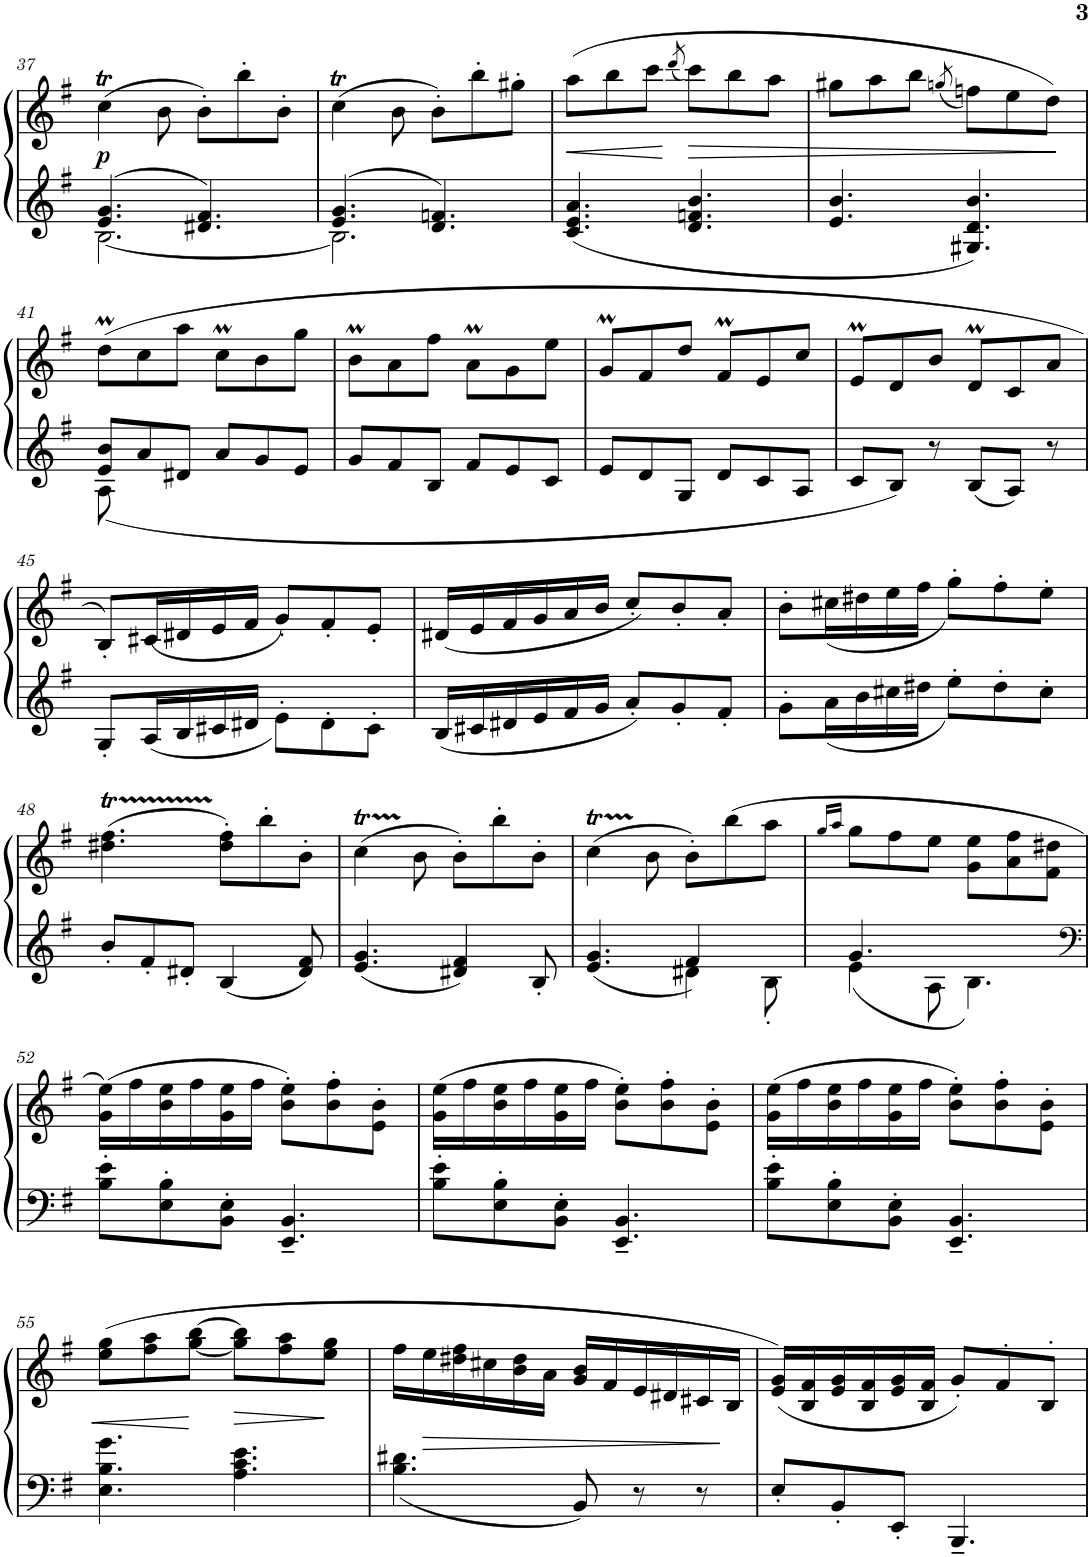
**kern	**kern	**dynam
*part1	*part1	*part1
*staff2	*staff1	*staff1/2
*I"Piano	*	*
*I'Piano	*	*
!!LO:PB:g=z
*clefG2	*clefG2	*
*k[f#]	*k[f#]	*
*M6/8	*M6/8	*
=37	=37	=37
*^	*	*
!	!	!	!LO:DY:b
4.e/ 4.g/	[2.B\	(4cc>\	p
.	.	8b\	.
4.d#X/ 4.f#/	.	8b'\L)	.
.	.	8bb'\	.
.	.	8b'\J	.
=38	=38	=38	=38
4.e/ 4.g/	2.B\]	(4ccT\	.
.	.	8b\	.
4.d/ 4.fn/	.	8b'\L)	.
.	.	8bb'\	.
.	.	8gg#X'\J	.
*v	*v	*	*
=39	=39	=39
!	!	!LO:HP:b
4.c/ 4.e/ 4.a/	(8aa\L	<
.	8bb\	.
.	8ccc\J	.
.	(8qddd/	.
4.d/ 4.fn/ 4.b/	8ccc\L)	[
.	8bb\	.
.	8aa\J	.
=40	=40	=40
4.e/ 4.b/	8gg#X\L	.
.	8aa\	.
.	8bb\J	.
.	(<8qggn/	.
4.G#X/ 4.d/ 4.b/	8ffn\L)	.
.	8ee\	.
.	8dd\J)	.
!!LO:LB:g=z
=41	=41	=41
*^	*	*
8e/ 8b/L	8A\	(8ddM\L	.
8a/	2ryy	8cc\	.
8d#X/J	.	8aa\J	.
8a/L	.	8ccM\L	.
8g/	.	8b\	.
8e/J	8ryy	8gg\J	.
*v	*v	*	*
=42	=42	=42
8g/L	8bm\L	.
8f#/	8a\	.
8B/J	8ff#\J	.
8f#/L	8aM\L	.
8e/	8g\	.
8c/J	8ee\J	.
=43	=43	=43
8e/L	8gM/L	.
8d/	8f#/	.
8G/J	8dd/J	.
8d/L	8f#m/L	.
8c/	8e/	.
8A/J	8cc/J	.
=44	=44	=44
8c/L	8eM/L	.
8B/J	8d/	.
8r	8b/J	.
8B/L	8dM/L	.
8A/J	8c/	.
8r	8a/J	.
!!LO:LB:g=z
=45	=45	=45
*^	*^	*
4.ryy	8G'/L	8B'/L)	4.ryy	.
.	16A/L	(16c#X/L	.	.
.	16B/	16d#X/	.	.
.	16c#X/	16e/	.	.
.	16d#X/JJ	16f#/JJ	.	.
8e'\L	4.ryy	4.ryy	8g'/L)	.
8d#'\	.	.	8f#'/	.
8c#'\J	.	.	8e'/J	.
*v	*v	*	*	*
*	*v	*v	*
=46	=46	=46
16B/LL	16d#X/LL	.
16c#X/	(<16e/	.
16d#X/	16f#/	.
16e/	16g/	.
16f#/	16a/	.
16g/JJ	16b/JJ	.
8a'/L	8cc'/L)	.
8g'/	8b'/	.
8f#'/J	8a'/J	.
=47	=47	=47
8g'\L	8b'\L	.
16a\L	(<16cc#X\L	.
16b\	16dd#X\	.
16cc#X\	16ee\	.
16dd#X\JJ	16ff#\JJ	.
8ee'\L	8gg'\L)	.
8dd#'\	8ff#'\	.
8cc#'\J	8ee'\J	.
!!LO:LB:g=z
=48	=48	=48
8b'/L	(4.dd#X\T 4.ff#\T	.
8f#'/	.	.
8d#X'/J	.	.
4B/	8dd#\' 8ff#\'L)	.
.	8bb'\	.
8d#/ 8f#/	8b'\J	.
=49	=49	=49
*^	*	*
4.e/ 4.g/	4.ryy	(4ccT\	.
.	.	8b\	.
4f#/	4d#X/	8b'\L)	.
.	.	8bb'\	.
8ryy	8B'</	8b'\J	.
=50	=50	=50	=50
4.e/ 4.g/	4.ryy	(4ccT\	.
.	.	8b\	.
4f#/	4d#X\	8b'\L)	.
.	.	(8bb\	.
8ryy	8B'<\	8aa\J	.
=51	=51	=51	=51
.	.	16qgg/LL	.
.	.	16qaa/JJ	.
4.g/	4e\	8gg\L	.
.	.	8ff#\	.
.	8A\	8ee\J	.
4ryy	4.B\	8g\ 8ee\L	.
.	.	8a\ 8ff#\	.
8ryy	.	8f#\ 8dd#X\J	.
*v	*v	*	*
!!LO:LB:g=z
=52	=52	=52
*clefF4	*	*
8B\' 8e\'L	(>16g\ 16ee\LL)	.
.	16ff#\	.
8E\' 8B\'	16b\ 16ee\	.
.	16ff#\	.
8BB\' 8E\'J	16g\ 16ee\	.
.	16ff#\JJ	.
4.EE/~ 4.BB/~	8b\' 8ee\'L)	.
.	8b\' 8ff#\'	.
.	8e\' 8b\'J	.
=53	=53	=53
8B\' 8e\'L	(>16g\ 16ee\LL	.
.	16ff#\	.
8E\' 8B\'	16b\ 16ee\	.
.	16ff#\	.
8BB\' 8E\'J	16g\ 16ee\	.
.	16ff#\JJ	.
4.EE/~ 4.BB/~	8b\' 8ee\'L)	.
.	8b\' 8ff#\'	.
.	8e\' 8b\'J	.
=54	=54	=54
8B\' 8e\'L	(>16g\ 16ee\LL	.
.	16ff#\	.
8E\' 8B\'	16b\ 16ee\	.
.	16ff#\	.
8BB\' 8E\'J	16g\ 16ee\	.
.	16ff#\JJ	.
4.EE/~ 4.BB/~	8b\' 8ee\'L)	.
.	8b\' 8ff#\'	.
.	8e\' 8b\'J	.
!!LO:LB:g=z
=55	=55	=55
!	!	!LO:HP:b
4.E\ 4.B\ 4.g\	(8ee\ 8gg\L	<
.	8ff#\ 8aa\	.
.	[<8gg\ [>8bb\J	[
!	!	!LO:HP:b
4.A\ 4.c\ 4.e\	8gg\] 8bb\]L	>
.	8ff#\ 8aa\	.
.	8ee\ 8gg\J	.
.	.	]
=56	=56	=56
4.B\ 4.d#X\	16ff#\LL	.
!	!	!LO:HP:b
.	16ee\	>
.	16dd#X\ 16ff#\	.
.	16cc#X\	.
.	16b\ 16dd#\	.
.	16a\JJ	.
8BB/	16g/ 16b/LL	.
.	16f#/	.
8r	16e/	.
.	16d#X/	.
8r	16c#X/	.
.	16B/JJ	]
=57	=57	=57
8E'/L	(16e/ 16g/LL)	.
.	16B/ 16f#/	.
8BB'/	16e/ 16g/	.
.	16B/ 16f#/	.
8EE'/J	16e/ 16g/	.
.	16B/ 16f#/JJ	.
4.BBB~/	8g'/L)	.
.	8f#'>/	.
.	8B'>/J	.
=	=	=
*-	*-	*-
